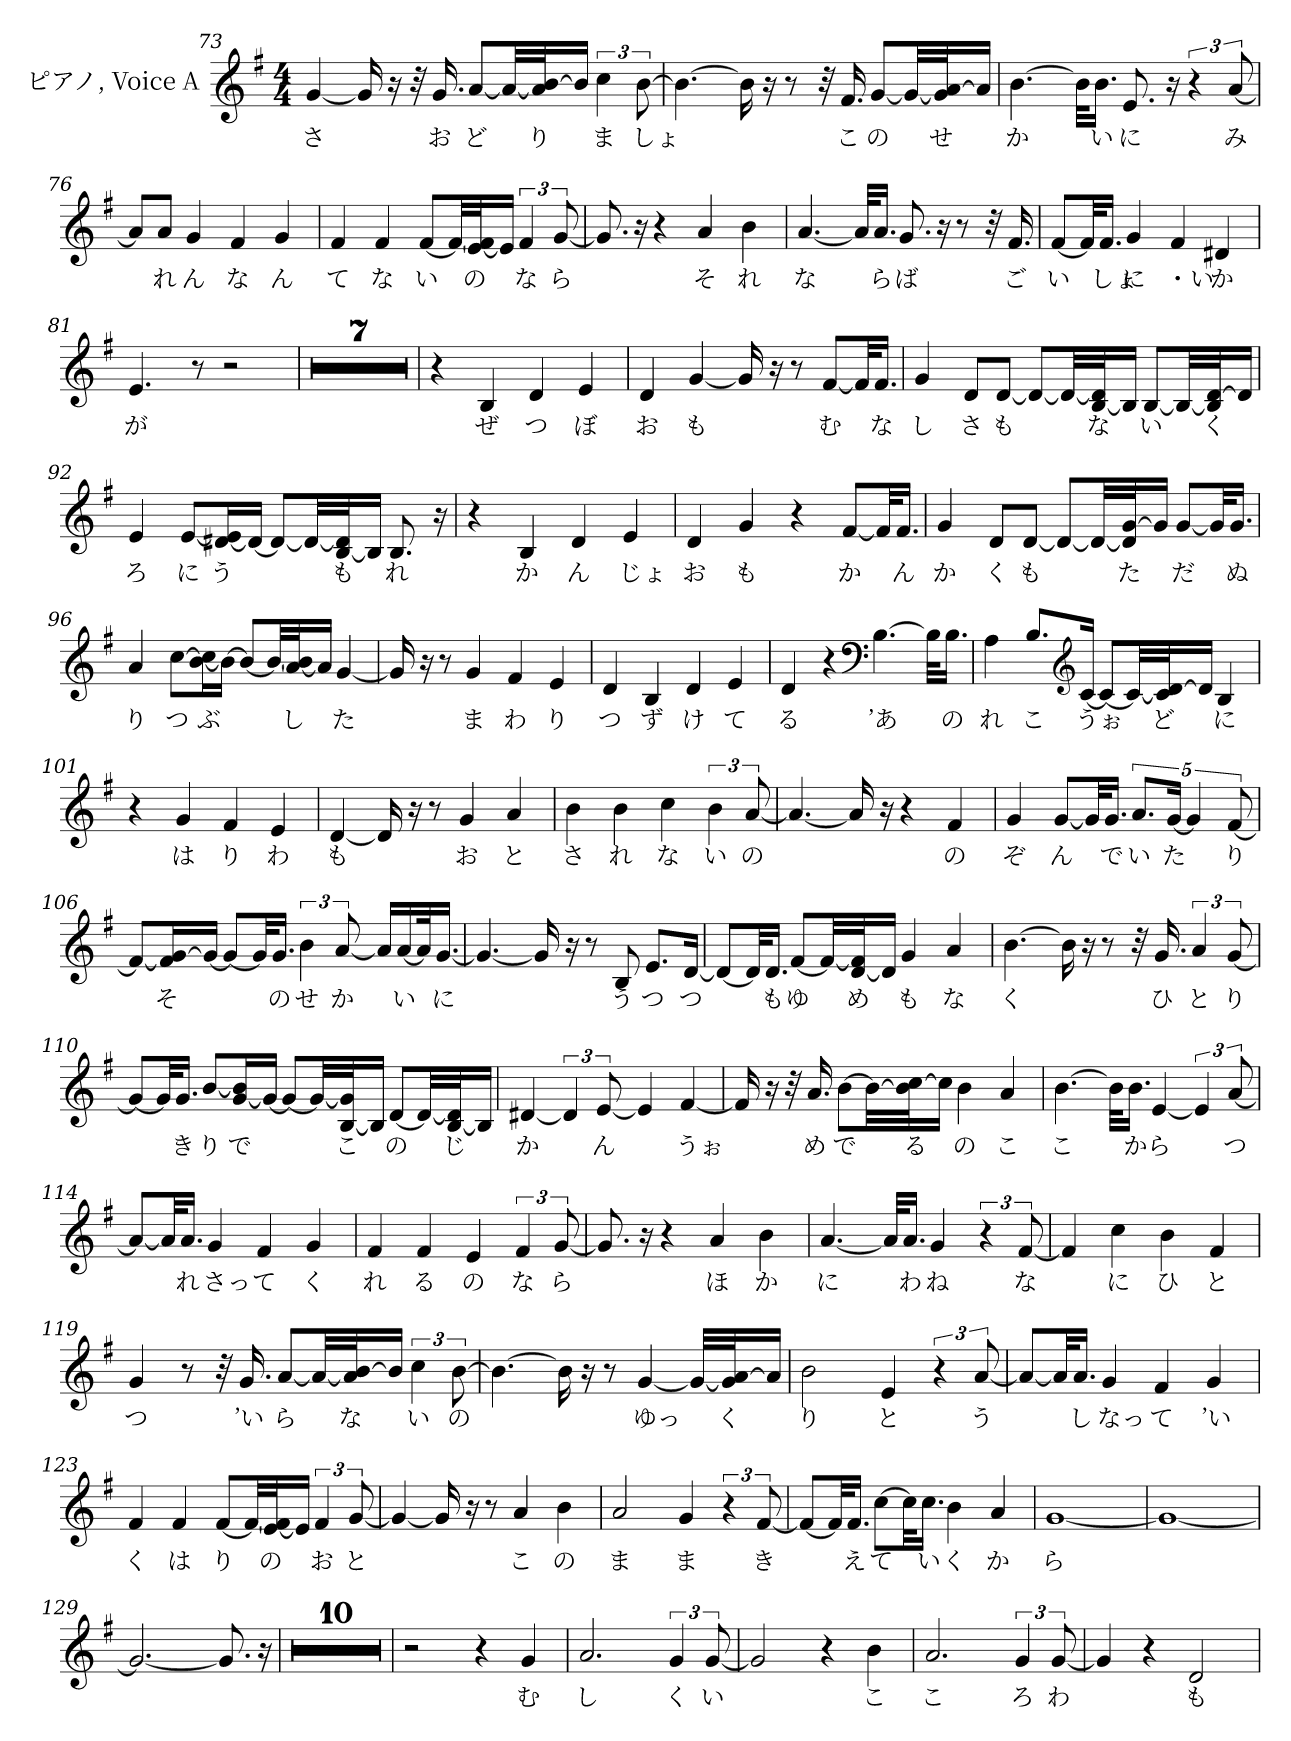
**kern	**text
*part1	*part1
*staff1	*staff1
*I"ピアノ, Voice A	*
!!LO:LB:g=z
*clefG2	*
*k[f#]	*
*M4/4	*
=73	=73
!	!LO:LY:b
[4g/	さ
16g/]	.
16r	.
32r	.
!	!LO:LY:b
16.g/	お
!	!LO:LY:b
[8a/L	ど
32a/LL_	.
!	!LO:LY:b
32a/] [32b/J	り
16b/JJ]	.
!	!LO:LY:b
6cc\	ま
!	!LO:LY:b
[12b\	しょ
=74	=74
4.b\_	.
16b\]	.
16r	.
8r	.
32r	.
!	!LO:LY:b
16.f#/	こ
!	!LO:LY:b
[8g/L	の
32g/LL_	.
!	!LO:LY:b
32g/] [32a/J	せ
16a/JJ]	.
=75	=75
!	!LO:LY:b
[4.b\	か
32b\KLL]	.
!	!LO:LY:b
16.b\JJ	い
!	!LO:LY:b
8.e/	に
16r	.
6r	.
!	!LO:LY:b
[12a/	み
=76	=76
8a/L]	.
!	!LO:LY:b
8a/J	れ
!	!LO:LY:b
4g/	ん
!	!LO:LY:b
4f#/	な
!	!LO:LY:b
4g/	ん
!!LO:LB:g=z
=77	=77
!	!LO:LY:b
4f#/	て
!	!LO:LY:b
4f#/	な
!	!LO:LY:b
[8f#/L	い
32f#/LL_	.
!	!LO:LY:b
[32e/ 32f#/]J	の
16e/JJ]	.
!	!LO:LY:b
6f#/	な
!	!LO:LY:b
[12g/	ら
=78	=78
8.g/]	.
16r	.
4r	.
!	!LO:LY:b
4a/	そ
!	!LO:LY:b
4b\	れ
=79	=79
!	!LO:LY:b
[4.a/	な
32a/KLL]	.
!	!LO:LY:b
16.a/JJ	ら
!	!LO:LY:b
8.g/	ば
16r	.
8r	.
32r	.
!	!LO:LY:b
16.f#/	ご
=80	=80
!	!LO:LY:b
[8f#/L	い
32f#/KL]	.
!	!LO:LY:b
16.f#/JJ	しょ
!	!LO:LY:b
4g/	に
!	!LO:LY:b
4f#/	・い
!	!LO:LY:b
4d#X/	か
=81	=81
!	!LO:LY:b
4.e/	が
8r	.
2r	.
=82	=82
1r	.
=83	=83
1r	.
=84	=84
1r	.
!!LO:PB:g=z
=85	=85
1r	.
=86	=86
1r	.
=87	=87
1r	.
=88	=88
1r	.
=89	=89
4r	.
!	!LO:LY:b
4B/	ぜ
!	!LO:LY:b
4d/	つ
!	!LO:LY:b
4e/	ぼ
=90	=90
!	!LO:LY:b
4d/	お
!	!LO:LY:b
[4g/	も
16g/]	.
16r	.
8r	.
!	!LO:LY:b
[8f#/L	む
32f#/KL]	.
!	!LO:LY:b
16.f#/JJ	な
=91	=91
!	!LO:LY:b
4g/	し
!	!LO:LY:b
8d/L	さ
!	!LO:LY:b
[8d/J	も
8d/L_	.
32d/LL_	.
!	!LO:LY:b
[32B/ 32d/]J	な
16B/JJ]	.
!	!LO:LY:b
[8B/L	い
32B/LL_	.
!	!LO:LY:b
32B/] [32d/J	く
16d/JJ]	.
!!LO:LB:g=z
=92	=92
!	!LO:LY:b
4e/	ろ
!	!LO:LY:b
[8e/L	に
!	!LO:LY:b
[16d#X/ 16e/]L	う
16d#/JJ_	.
8d#/L_	.
32d#/LL_	.
!	!LO:LY:b
[32B/ 32d#/]J	も
16B/JJ]	.
!	!LO:LY:b
8.B/	れ
16r	.
=93	=93
4r	.
!	!LO:LY:b
4B/	か
!	!LO:LY:b
4d/	ん
!	!LO:LY:b
4e/	じょ
=94	=94
!	!LO:LY:b
4d/	お
!	!LO:LY:b
4g/	も
4r	.
!	!LO:LY:b
[8f#/L	か
32f#/KL]	.
!	!LO:LY:b
16.f#/JJ	ん
=95	=95
!	!LO:LY:b
4g/	か
!	!LO:LY:b
8d/L	く
!	!LO:LY:b
[8d/J	も
8d/L_	.
32d/LL_	.
!	!LO:LY:b
32d/] [32g/J	た
16g/JJ]	.
!	!LO:LY:b
[8g/L	だ
32g/KL]	.
!	!LO:LY:b
16.g/JJ	ぬ
!!LO:LB:g=z
=96	=96
!	!LO:LY:b
4a/	り
!	!LO:LY:b
[8cc\L	つ
!	!LO:LY:b
[16b\ 16cc\]L	ぶ
16b\JJ_	.
8b/L_	.
32b/LL_	.
!	!LO:LY:b
[32a/ 32b/]J	し
16a/JJ]	.
!	!LO:LY:b
[4g/	た
=97	=97
16g/]	.
16r	.
8r	.
!	!LO:LY:b
4g/	ま
!	!LO:LY:b
4f#/	わ
!	!LO:LY:b
4e/	り
=98	=98
!	!LO:LY:b
4d/	つ
!	!LO:LY:b
4B/	ず
!	!LO:LY:b
4d/	け
!	!LO:LY:b
4e/	て
=99	=99
!	!LO:LY:b
4d/	る
4r	.
*clefF4	*
!	!LO:LY:b
[4.B\	’あ
32B\KLL]	.
!	!LO:LY:b
16.B\JJ	の
=100	=100
!	!LO:LY:b
4A\	れ
!	!LO:LY:b
8.B/L	こ
*clefG2	*
!	!LO:LY:b
[16c/Jk	うぉ
8c/L_	.
32c/LL_	.
!	!LO:LY:b
32c/] [32d/J	ど
16d/JJ]	.
!	!LO:LY:b
4B/	に
!!LO:LB:g=z
=101	=101
4r	.
!	!LO:LY:b
4g/	は
!	!LO:LY:b
4f#/	り
!	!LO:LY:b
4e/	わ
=102	=102
!	!LO:LY:b
[4d/	も
16d/]	.
16r	.
8r	.
!	!LO:LY:b
4g/	お
!	!LO:LY:b
4a/	と
=103	=103
!	!LO:LY:b
4b\	さ
!	!LO:LY:b
4b\	れ
!	!LO:LY:b
4cc\	な
!	!LO:LY:b
6b\	い
!	!LO:LY:b
[12a/	の
=104	=104
4.a/_	.
16a/]	.
16r	.
4r	.
!	!LO:LY:b
4f#/	の
=105	=105
!	!LO:LY:b
4g/	ぞ
!	!LO:LY:b
[8g/L	ん
32g/KL]	.
!	!LO:LY:b
16.g/JJ	で
!	!LO:LY:b
10.a/L	い
!	!LO:LY:b
[20g/Jk	た
5g/]	.
!	!LO:LY:b
[10f#/	り
!!LO:LB:g=z
=106	=106
8f#/L_	.
!	!LO:LY:b
16f#/] [16g/L	そ
16g/JJ_	.
8g/L_	.
32g/KL]	.
!	!LO:LY:b
16.g/JJ	の
!	!LO:LY:b
6b\	せ
!	!LO:LY:b
[12a/	か
16a/LL]	.
!	!LO:LY:b
[16a/	い
32a/K]	.
!	!LO:LY:b
[16.g/JJ	に
=107	=107
4.g/_	.
16g/]	.
16r	.
8r	.
!	!LO:LY:b
8B/	う
!	!LO:LY:b
8.e/L	つ
!	!LO:LY:b
[16d/Jk	つ
=108	=108
8d/L_	.
32d/KL]	.
!	!LO:LY:b
16.d/JJ	も
!	!LO:LY:b
[8f#/L	ゆ
32f#/LL_	.
!	!LO:LY:b
[32d/ 32f#/]J	め
16d/JJ]	.
!	!LO:LY:b
4g/	も
!	!LO:LY:b
4a/	な
=109	=109
!	!LO:LY:b
[4.b\	く
16b\]	.
16r	.
8r	.
32r	.
!	!LO:LY:b
16.g/	ひ
!	!LO:LY:b
6a/	と
!	!LO:LY:b
[12g/	り
!!LO:LB:g=z
=110	=110
8g/L_	.
32g/KL]	.
!	!LO:LY:b
16.g/JJ	き
!	!LO:LY:b
[8b/L	り
!	!LO:LY:b
[16g/ 16b/]L	で
16g/JJ_	.
8g/L_	.
32g/LL_	.
!	!LO:LY:b
[32B/ 32g/]J	こ
16B/JJ]	.
!	!LO:LY:b
[8d/L	の
32d/LL_	.
!	!LO:LY:b
[32B/ 32d/]J	じ
16B/JJ]	.
=111	=111
!	!LO:LY:b
[4d#X/	か
6d#/]	.
!	!LO:LY:b
[12e/	ん
4e/]	.
!	!LO:LY:b
[4f#/	うぉ
=112	=112
16f#/]	.
16r	.
32r	.
!	!LO:LY:b
16.a/	め
!	!LO:LY:b
[8b\L	で
32b\LL_	.
!	!LO:LY:b
32b\] [32cc\J	る
16cc\JJ]	.
!	!LO:LY:b
4b\	の
!	!LO:LY:b
4a/	こ
=113	=113
!	!LO:LY:b
[4.b\	こ
32b\KLL]	.
!	!LO:LY:b
16.b\JJ	か
!	!LO:LY:b
[4e/	ら
6e/]	.
!	!LO:LY:b
[12a/	つ
!!LO:LB:g=z
=114	=114
8a/L_	.
32a/KL]	.
!	!LO:LY:b
16.a/JJ	れ
!	!LO:LY:b
4g/	さっ
!	!LO:LY:b
4f#/	て
!	!LO:LY:b
4g/	く
=115	=115
!	!LO:LY:b
4f#/	れ
!	!LO:LY:b
4f#/	る
!	!LO:LY:b
4e/	の
!	!LO:LY:b
6f#/	な
!	!LO:LY:b
[12g/	ら
=116	=116
8.g/]	.
16r	.
4r	.
!	!LO:LY:b
4a/	ほ
!	!LO:LY:b
4b\	か
=117	=117
!	!LO:LY:b
[4.a/	に
32a/KLL]	.
!	!LO:LY:b
16.a/JJ	わ
!	!LO:LY:b
4g/	ね
6r	.
!	!LO:LY:b
[12f#/	な
=118	=118
4f#/]	.
!	!LO:LY:b
4cc\	に
!	!LO:LY:b
4b\	ひ
!	!LO:LY:b
4f#/	と
=119	=119
!	!LO:LY:b
4g/	つ
8r	.
32r	.
!	!LO:LY:b
16.g/	’い
!	!LO:LY:b
[8a/L	ら
32a/LL_	.
!	!LO:LY:b
32a/] [32b/J	な
16b/JJ]	.
!	!LO:LY:b
6cc\	い
!	!LO:LY:b
[12b\	の
!!LO:LB:g=z
=120	=120
4.b\_	.
16b\]	.
16r	.
8r	.
!	!LO:LY:b
[4g/	ゆっ
32g/LLL_	.
!	!LO:LY:b
32g/] [32a/J	く
16a/JJ]	.
=121	=121
!	!LO:LY:b
2b\	り
!	!LO:LY:b
4e/	と
6r	.
!	!LO:LY:b
[12a/	う
=122	=122
8a/L_	.
32a/KL]	.
!	!LO:LY:b
16.a/JJ	し
!	!LO:LY:b
4g/	なっ
!	!LO:LY:b
4f#/	て
!	!LO:LY:b
4g/	’い
=123	=123
!	!LO:LY:b
4f#/	く
!	!LO:LY:b
4f#/	は
!	!LO:LY:b
[8f#/L	り
32f#/LL_	.
!	!LO:LY:b
[32e/ 32f#/]J	の
16e/JJ]	.
!	!LO:LY:b
6f#/	お
!	!LO:LY:b
[12g/	と
=124	=124
4g/_	.
16g/]	.
16r	.
8r	.
!	!LO:LY:b
4a/	こ
!	!LO:LY:b
4b\	の
=125	=125
!	!LO:LY:b
2a/	ま
!	!LO:LY:b
4g/	ま
6r	.
!	!LO:LY:b
[12f#/	き
!!LO:LB:g=z
=126	=126
8f#/L_	.
32f#/KL]	.
!	!LO:LY:b
16.f#/JJ	え
!	!LO:LY:b
[8cc\L	て
32cc\KL]	.
!	!LO:LY:b
16.cc\JJ	い
!	!LO:LY:b
4b\	く
!	!LO:LY:b
4a/	か
=127	=127
!	!LO:LY:b
[1g	ら
=128	=128
1g_	.
=129	=129
2.g/_	.
8.g/]	.
16r	.
=130	=130
1r	.
=131	=131
1r	.
=132	=132
1r	.
=133	=133
1r	.
=134	=134
1r	.
=135	=135
1r	.
=136	=136
1r	.
=137	=137
1r	.
=138	=138
1r	.
=139	=139
1r	.
!!LO:LB:g=z
=140	=140
2r	.
4r	.
!	!LO:LY:b
4g/	む
=141	=141
!	!LO:LY:b
2.a/	し
!	!LO:LY:b
6g/	く
!	!LO:LY:b
[12g/	い
=142	=142
2g/]	.
4r	.
!	!LO:LY:b
4b\	こ
=143	=143
!	!LO:LY:b
2.a/	こ
!	!LO:LY:b
6g/	ろ
!	!LO:LY:b
[12g/	わ
=144	=144
4g/]	.
4r	.
!	!LO:LY:b
2d/	も
=	=
*-	*-
